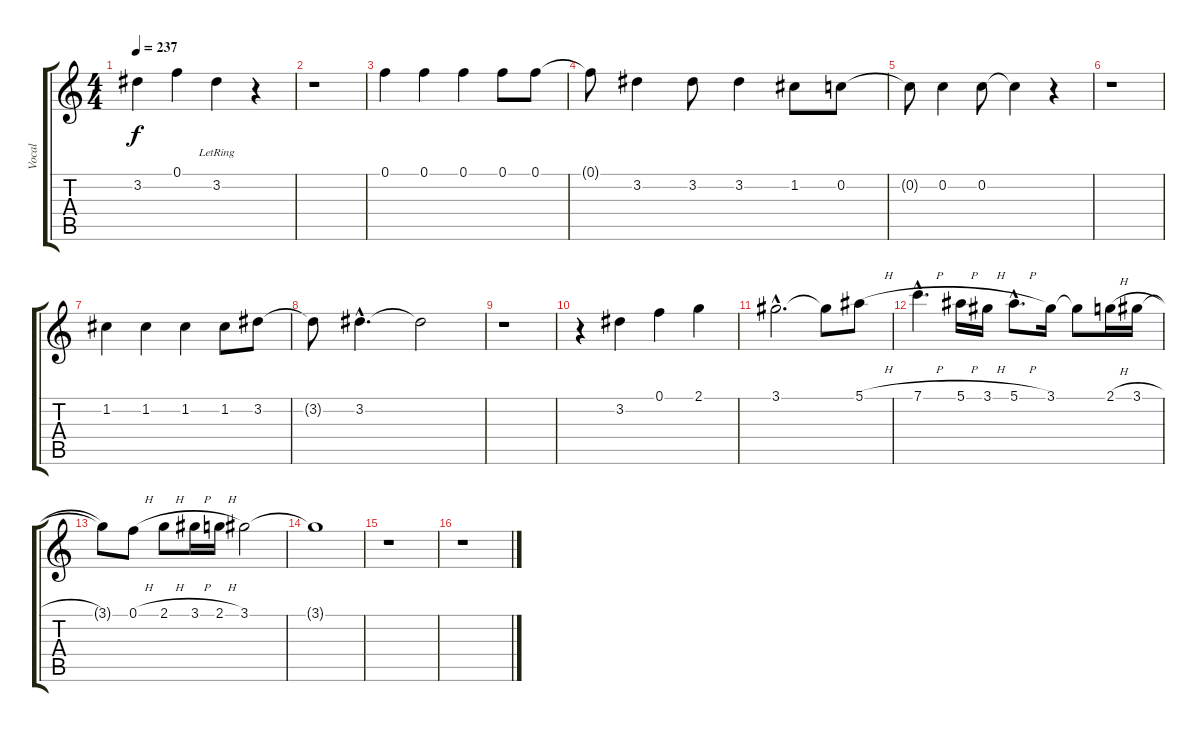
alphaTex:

\track ("Vocal" "Vocal") {instrument distortionguitar}
\staff {score tabs}
\tuning (F4 C4 Ab3 Eb3 Bb2 F2) {hide}
\ts (4 4)
\tempo 237
\clef g2
\ks c
3.2.4{dy f} 0.1.4 3.2{lr}.4 r.4 |
r.1 |
0.1.4 0.1.4 0.1.4 0.1.8 0.1.8 |
0.1{t}.8 3.2.4 3.2.8 3.2.4 1.2.8 0.2.8 |
0.2{t}.8 0.2.4 0.2.8 0.2{t}.4 r.4 |
r.1 |
1.2.4 1.2.4 1.2.4 1.2.8 3.2.8 |
3.2{t}.8 3.2{hac}.4{d} 3.2{t}.2 |
r.1 |
r.4 3.2.4 0.1.4 2.1.4 |
3.1{hac}.2{d} 3.1{t}.8 5.1{h}.8 |
7.1{h hac}.4{d} 5.1{h}.16 3.1{h}.16 5.1{h hac}.8{d} 3.1.16 3.1{t}.8 2.1{h}.16 3.1{h}.16 |
3.1{t}.8 0.1{h}.8 2.1{h}.8 3.1{h}.16 2.1{h}.16 3.1.2 |
3.1{t}.1 |
r.1 |
r.1
